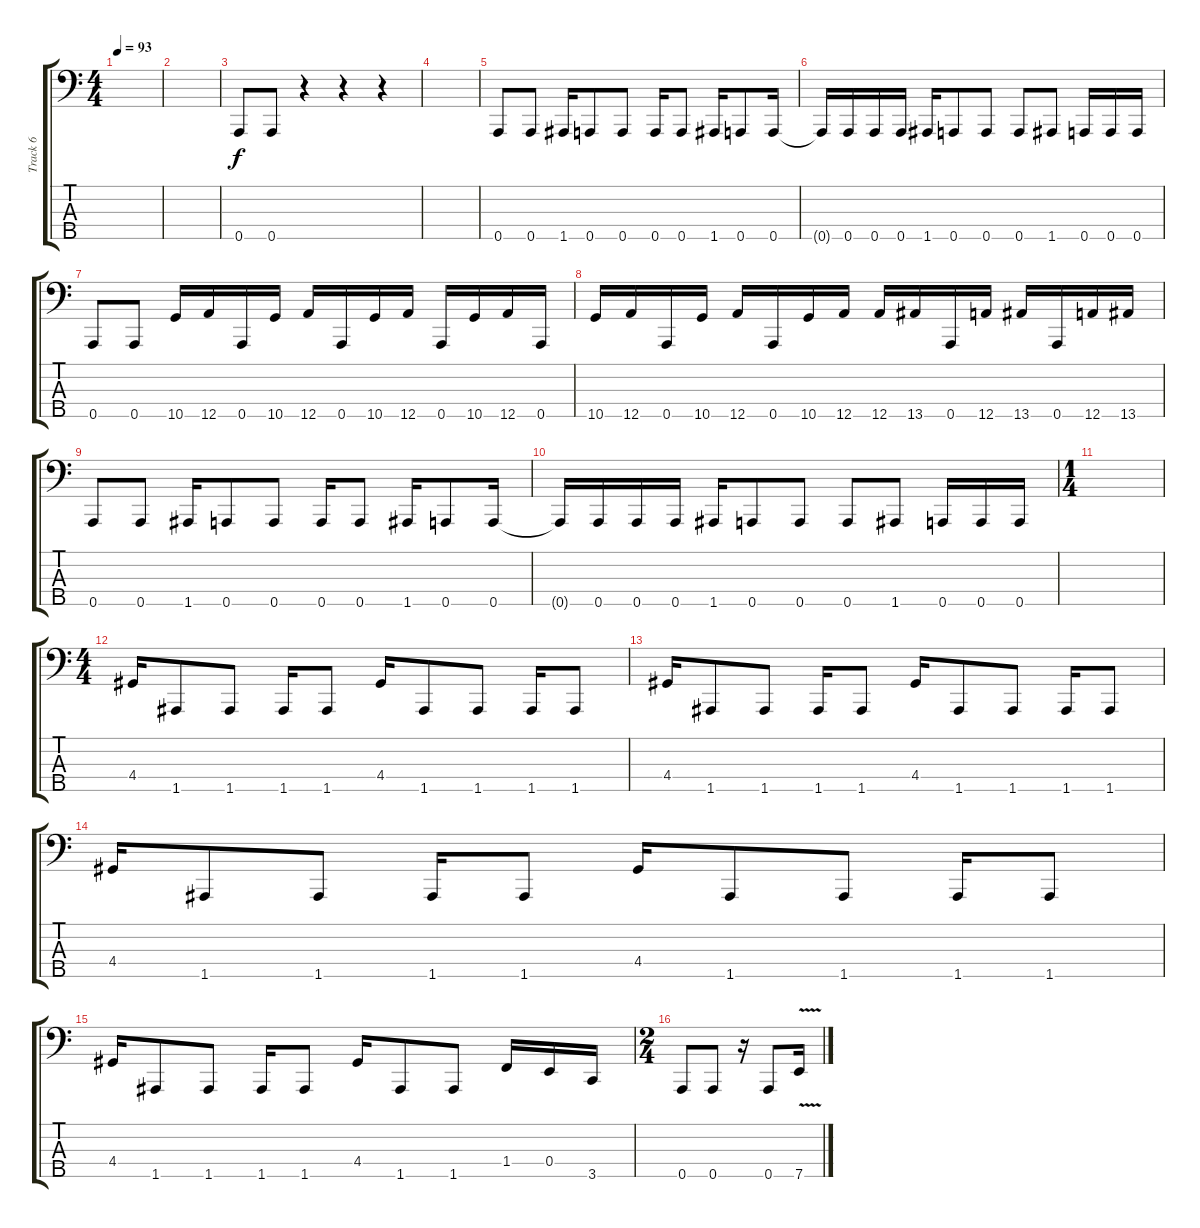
\track ("Track 6" "Track 6") {instrument electricbasspick}
\staff {score tabs}
\tuning (G2 D2 A1 E1 A0) {hide}
\ts (4 4)
\tempo 93
\clef f4
\ks c
|
|
0.5.8 0.5.8 r.4 r.4 r.4 |
|
0.5.8 0.5.8 1.5.16 0.5.8 0.5.8 0.5.16 0.5.8 1.5.16 0.5.8 0.5.16 |
0.5{t}.16 0.5.16 0.5.16 0.5.16 1.5.16 0.5.8 0.5.8 0.5.8 1.5.8 0.5.16 0.5.16 0.5.16 |
0.5.8 0.5.8 10.5.16 12.5.16 0.5.16 10.5.16 12.5.16 0.5.16 10.5.16 12.5.16 0.5.16 10.5.16 12.5.16 0.5.16 |
10.5.16 12.5.16 0.5.16 10.5.16 12.5.16 0.5.16 10.5.16 12.5.16 12.5.16 13.5.16 0.5.16 12.5.16 13.5.16 0.5.16 12.5.16 13.5.16 |
0.5.8 0.5.8 1.5.16 0.5.8 0.5.8 0.5.16 0.5.8 1.5.16 0.5.8 0.5.16 |
0.5{t}.16 0.5.16 0.5.16 0.5.16 1.5.16 0.5.8 0.5.8 0.5.8 1.5.8 0.5.16 0.5.16 0.5.16 |
\ts (1 4)
|
\ts (4 4)
4.4.16 1.5.8 1.5.8 1.5.16 1.5.8 4.4.16 1.5.8 1.5.8 1.5.16 1.5.8 |
4.4.16 1.5.8 1.5.8 1.5.16 1.5.8 4.4.16 1.5.8 1.5.8 1.5.16 1.5.8 |
4.4.16 1.5.8 1.5.8 1.5.16 1.5.8 4.4.16 1.5.8 1.5.8 1.5.16 1.5.8 |
4.4.16 1.5.8 1.5.8 1.5.16 1.5.8 4.4.16 1.5.8 1.5.8 1.4.16 0.4.16 3.5.16 |
\ts (2 4)
0.5.8 0.5.8 r.16 0.5.8 7.5{v}.16
